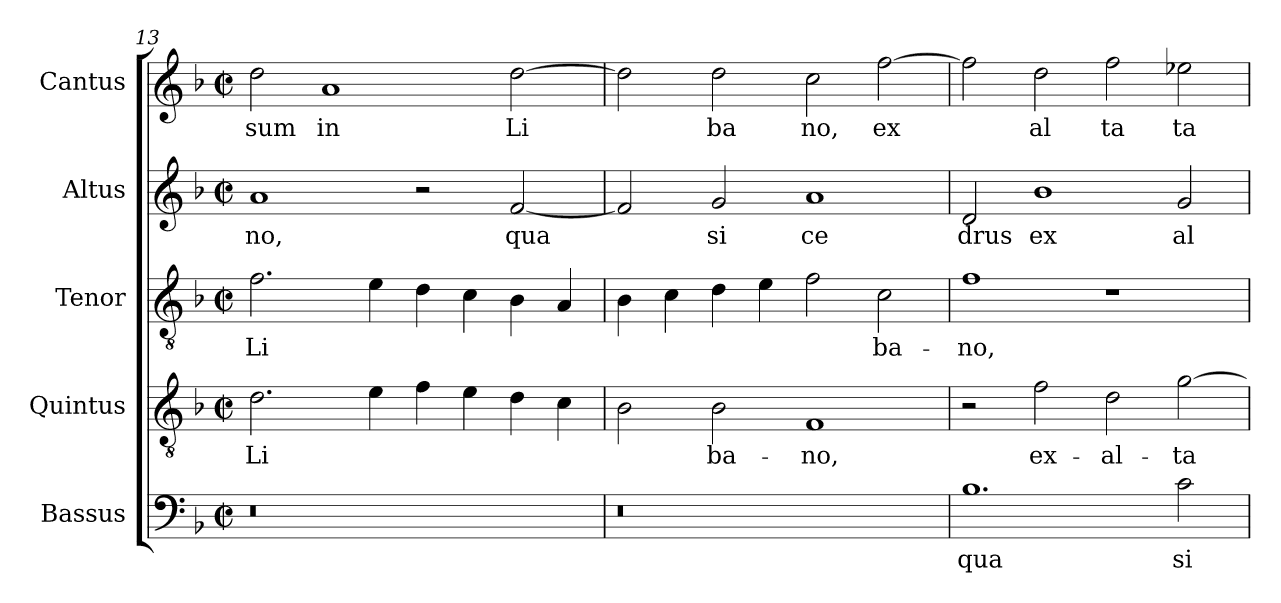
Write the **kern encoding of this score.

**kern	**text	**kern	**text	**kern	**text	**kern	**text	**kern	**text
*part5	*part5	*part4	*part4	*part3	*part3	*part2	*part2	*part1	*part1
*staff5	*staff5	*staff4	*staff4	*staff3	*staff3	*staff2	*staff2	*staff1	*staff1
*I"Bassus	*	*I"Quintus	*	*I"Tenor	*	*I"Altus	*	*I"Cantus	*
*clefF4	*	*clefGv2	*	*clefGv2	*	*clefG2	*	*clefG2	*
*k[b-]	*	*k[b-]	*	*k[b-]	*	*k[b-]	*	*k[b-]	*
*F:	*	*F:	*	*F:	*	*F:	*	*F:	*
*M2/2	*	*M2/2	*	*M2/2	*	*M2/2	*	*M2/2	*
*met(c|)	*	*met(c|)	*	*met(c|)	*	*met(c|)	*	*met(c|)	*
=13	=13	=13	=13	=13	=13	=13	=13	=13	=13
!	!	!	!LO:LY:b	!	!LO:LY:b	!	!LO:LY:b:cj	!	!LO:LY:b:cj
0r	.	2.d\	Li-	2.f\	Li-	1a	no,	2dd\	sum
!	!	!	!	!	!	!	!	!	!LO:LY:b:cj
.	.	.	.	.	.	.	.	1a	in
!	!	!	!LO:LY:b	!	!LO:LY:b	!	!	!	!
.	.	4e\	--	4e\	--	.	.	.	.
!	!	!	!LO:LY:b	!	!LO:LY:b	!	!	!	!
.	.	4f\	--	4d\	--	2r	.	.	.
!	!	!	!LO:LY:b	!	!LO:LY:b	!	!	!	!
.	.	4e\	--	4c\	--	.	.	.	.
!	!	!	!LO:LY:b	!	!LO:LY:b	!	!LO:LY:b:cj	!	!LO:LY:b:cj
.	.	4d\	--	4B-\	--	[<2f/	qua	[>2dd\	Li
!	!	!	!LO:LY:b	!	!LO:LY:b	!	!	!	!
.	.	4c\	--	4A/	--	.	.	.	.
=14	=14	=14	=14	=14	=14	=14	=14	=14	=14
!	!	!	!LO:LY:b	!	!LO:LY:b	!	!LO:LY:b:cj	!	!LO:LY:b:cj
0r	.	2B-\	--	4B-\	--	2f/]	.	2dd\]	.
!	!	!	!	!	!LO:LY:b	!	!	!	!
.	.	.	.	4c\	--	.	.	.	.
!	!	!	!LO:LY:b	!	!LO:LY:b	!	!LO:LY:b:cj	!	!LO:LY:b:cj
.	.	2B-\	-ba-	4d\	--	2g/	si	2dd\	ba
!	!	!	!	!	!LO:LY:b	!	!	!	!
.	.	.	.	4e\	--	.	.	.	.
!	!	!	!LO:LY:b	!	!LO:LY:b	!	!LO:LY:b:cj	!	!LO:LY:b:cj
.	.	1F	-no,	2f\	--	1a	ce	2cc\	no,
!	!	!	!	!	!LO:LY:b	!	!	!	!LO:LY:b:cj
.	.	.	.	2c\	-ba-	.	.	[>2ff\	ex
=15	=15	=15	=15	=15	=15	=15	=15	=15	=15
!	!LO:LY:b	!	!	!	!LO:LY:b	!	!LO:LY:b:cj	!	!LO:LY:b:cj
1.B-	qua	2r	.	1f	-no,	2d/	drus	2ff\]	.
!	!	!	!LO:LY:b	!	!	!	!LO:LY:b:cj	!	!LO:LY:b:cj
.	.	2f\	ex-	.	.	1b-	ex	2dd\	al
!	!	!	!LO:LY:b	!	!	!	!	!	!LO:LY:b:cj
.	.	2d\	-al-	1r	.	.	.	2ff\	ta
!	!LO:LY:b	!	!LO:LY:b	!	!	!	!LO:LY:b:cj	!	!LO:LY:b:cj
2c\	si	[>2g\	-ta-	.	.	2g/	al	2ee-X\	ta
=	=	=	=	=	=	=	=	=	=
*-	*-	*-	*-	*-	*-	*-	*-	*-	*-
